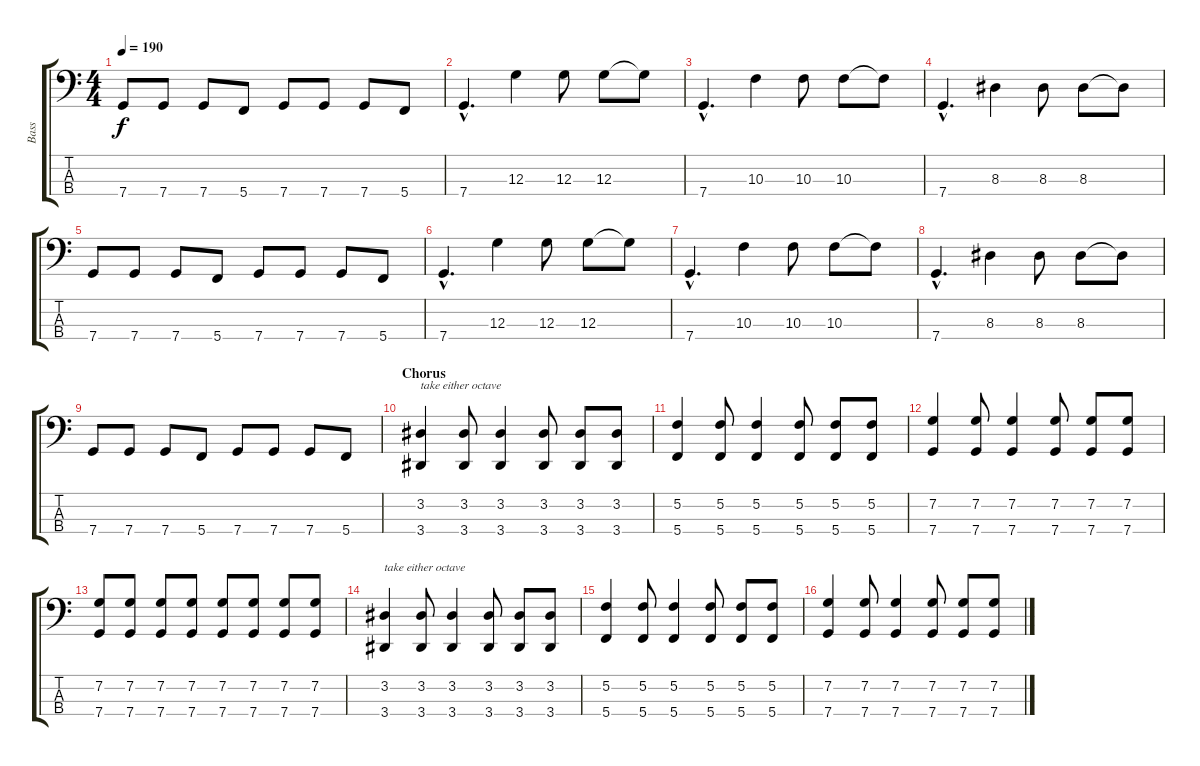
\track ("Bass" "Bass") {instrument electricbasspick}
\staff {score tabs}
\tuning (F2 C2 G1 C1) {hide}
\ts (4 4)
\tempo 190
\clef f4
\ks c
7.4.8{dy f} 7.4.8 7.4.8 5.4.8 7.4.8 7.4.8 7.4.8 5.4.8 |
7.4{hac}.4{d} 12.3.4 12.3.8 12.3.8 12.3{t}.8 |
7.4{hac}.4{d} 10.3.4 10.3.8 10.3.8 10.3{t}.8 |
7.4{hac}.4{d} 8.3.4 8.3.8 8.3.8 8.3{t}.8 |
7.4.8 7.4.8 7.4.8 5.4.8 7.4.8 7.4.8 7.4.8 5.4.8 |
7.4{hac}.4{d} 12.3.4 12.3.8 12.3.8 12.3{t}.8 |
7.4{hac}.4{d} 10.3.4 10.3.8 10.3.8 10.3{t}.8 |
7.4{hac}.4{d} 8.3.4 8.3.8 8.3.8 8.3{t}.8 |
7.4.8 7.4.8 7.4.8 5.4.8 7.4.8 7.4.8 7.4.8 5.4.8 |
\section ("" "Chorus")
(3.2 3.4).4{txt "take either octave"} (3.2 3.4).8 (3.2 3.4).4 (3.2 3.4).8 (3.2 3.4).8 (3.2 3.4).8 |
(5.2 5.4).4 (5.2 5.4).8 (5.2 5.4).4 (5.2 5.4).8 (5.2 5.4).8 (5.2 5.4).8 |
(7.2 7.4).4 (7.2 7.4).8 (7.2 7.4).4 (7.2 7.4).8 (7.2 7.4).8 (7.2 7.4).8 |
(7.2 7.4).8 (7.2 7.4).8 (7.2 7.4).8 (7.2 7.4).8 (7.2 7.4).8 (7.2 7.4).8 (7.2 7.4).8 (7.2 7.4).8 |
(3.2 3.4).4{txt "take either octave"} (3.2 3.4).8 (3.2 3.4).4 (3.2 3.4).8 (3.2 3.4).8 (3.2 3.4).8 |
(5.2 5.4).4 (5.2 5.4).8 (5.2 5.4).4 (5.2 5.4).8 (5.2 5.4).8 (5.2 5.4).8 |
(7.2 7.4).4 (7.2 7.4).8 (7.2 7.4).4 (7.2 7.4).8 (7.2 7.4).8 (7.2 7.4).8
